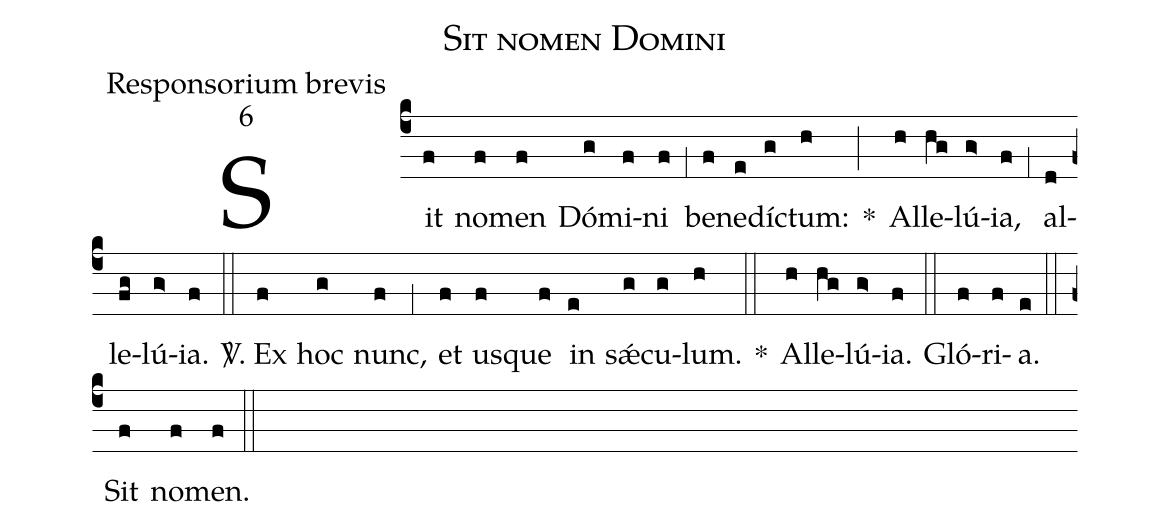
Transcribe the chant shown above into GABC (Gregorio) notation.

name:Sit nomen Domini;
office-part:Responsorium brevis;
mode:6;
%%
(c4) Sit(f) no(f)men(f) Dó(g)mi(f)ni(f) (,1) be(f)ne(e)dí(g)ctum:(h) *(;) Al(h)le(hg)lú(g>)ia,(f) (,1) al(d)le(fg)lú(g>)ia.(f) (::)

<sp>V/</sp>. Ex(f) hoc(g) nunc,(f) (,1) et(f) u(f)sque(f) in(e) s{<sp>'ae</sp>}(g)cu(g)lum.(h) *(::) Al(h)le(hg)lú(g>)ia.(f) (::)

Gló(f)ri(f)a.(e) (::)
Sit(f) no(f)men.(f) (::)
